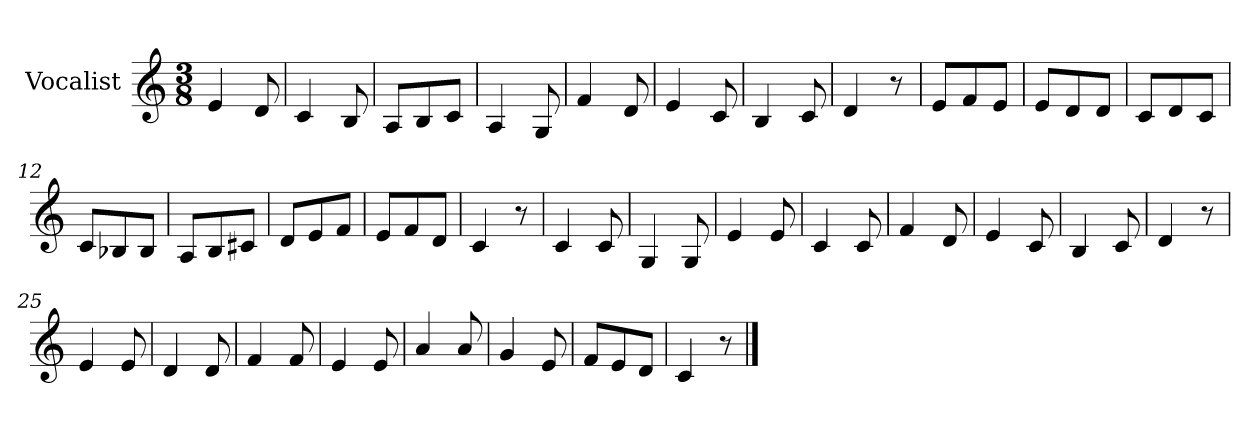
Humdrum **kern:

**kern
*part1
*staff1
*I"Vocalist
*k[]
*C:
*M3/8
=1
4e
8d
=2
4c
8B
=3
8AL
8B
8cJ
=4
4A
8G
=5
4f
8d
=6
4e
8c
=7
4B
8c
=8
4d
8r
=9
8eL
8f
8eJ
=10
8eL
8d
8dJ
=11
8cL
8d
8cJ
=12
8cL
8B-X
8B-J
=13
8AL
8B
8c#XJ
=14
8dL
8e
8fJ
=15
8eL
8f
8dJ
=16
4c
8r
=17
4c
8c
=18
4G
8G
=19
4e
8e
=20
4c
8c
=21
4f
8d
=22
4e
8c
=23
4B
8c
=24
4d
8r
=25
4e
8e
=26
4d
8d
=27
4f
8f
=28
4e
8e
=29
4a
8a
=30
4g
8e
=31
8fL
8e
8dJ
=32
4c
8r
==
*-
